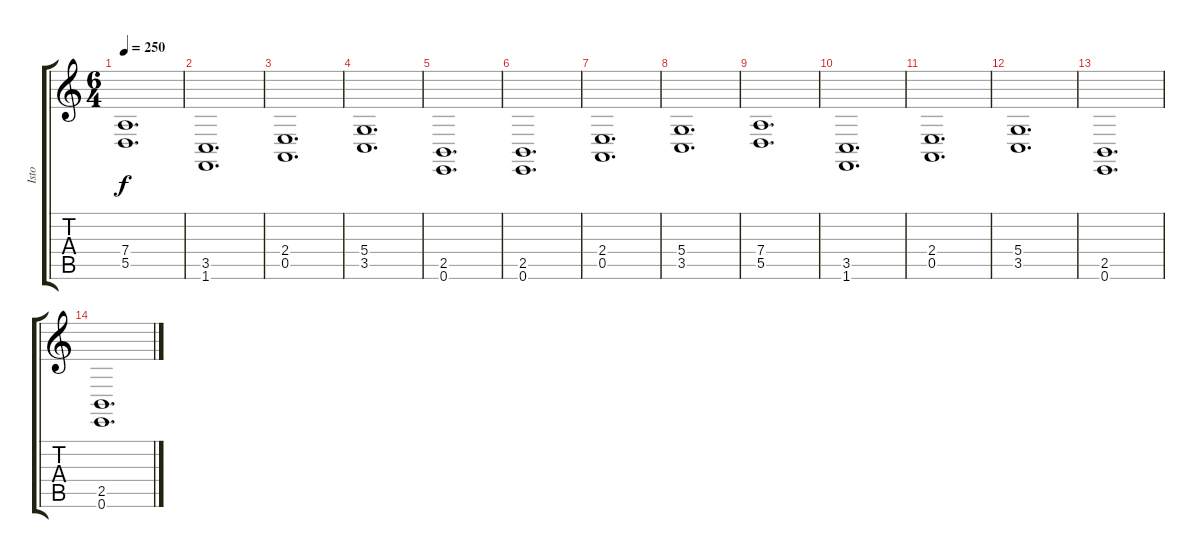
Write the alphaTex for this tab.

\track ("Isto" "Isto") {instrument drawbarorgan}
\staff {score tabs}
\tuning (E4 B3 G3 D3 A2 E2) {hide}
\ts (6 4)
\tempo 250
\clef g2
\ks c
(7.4 5.5).1{d dy f} |
(3.5 1.6).1{d} |
(2.4 0.5).1{d} |
(5.4 3.5).1{d} |
(2.5 0.6).1{d} |
(2.5 0.6).1{d} |
(2.4 0.5).1{d} |
(5.4 3.5).1{d} |
(7.4 5.5).1{d} |
(3.5 1.6).1{d} |
(2.4 0.5).1{d} |
(5.4 3.5).1{d} |
(2.5 0.6).1{d} |
(2.5 0.6).1{d}
